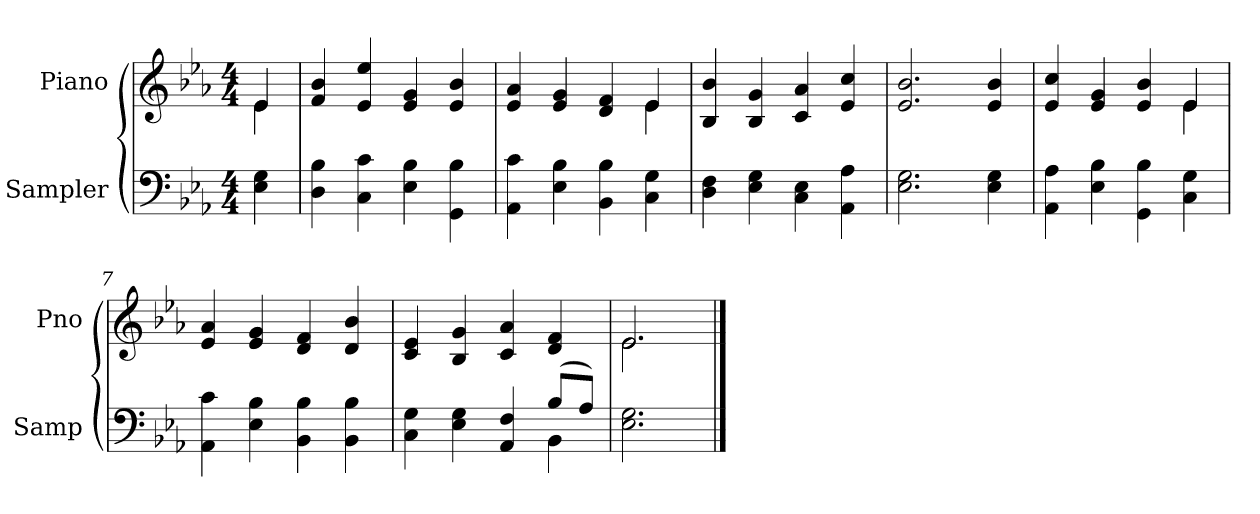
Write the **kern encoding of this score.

**kern	**kern
*part2	*part1
*staff2	*staff1
*I"Sampler	*I"Piano
*I'Samp	*I'Pno
*clefF4	*clefG2
*k[b-e-a-]	*k[b-e-a-]
*E-:	*E-:
*M4/4	*M4/4
=1	=1
*	*^
4E- 4G	4e-/	4e-
*	*v	*v
=2	=2
4D 4B-	4f 4b-
4C 4c	4e- 4ee-
4E- 4B-	4e- 4g
4GG 4B-	4e- 4b-
=3	=3
*	*^
4AA- 4c	4e- 4a-	2.ryy
4E- 4B-	4e- 4g	.
4BB- 4B-	4d 4f	.
4C 4G	4e-/	4e-
*	*v	*v
=4	=4
4D 4F	4B- 4b-
4E- 4G	4B- 4g
4C 4E-	4c 4a-
4AA- 4A-	4e- 4cc
=5	=5
2.E- 2.G	2.e- 2.b-
4E- 4G	4e- 4b-
=6	=6
*	*^
4AA- 4A-	4e- 4cc	2.ryy
4E- 4B-	4e- 4g	.
4GG 4B-	4e- 4b-	.
4C 4G	4e-/	4e-
*	*v	*v
=7	=7
4AA- 4c	4e- 4a-
4E- 4B-	4e- 4g
4BB- 4B-	4d 4f
4BB- 4B-	4d 4b-
=8	=8
*^	*
4C 4G	2.ryy	4c 4e-
4E- 4G	.	4B- 4g
4AA- 4F	.	4c 4a-
(8B-/L	4BB-	4d 4f
8A-/J)	.	.
*v	*v	*
=9	=9
*	*^
2.E- 2.G	2.e-/	2.e-
*	*v	*v
==	==
*-	*-
